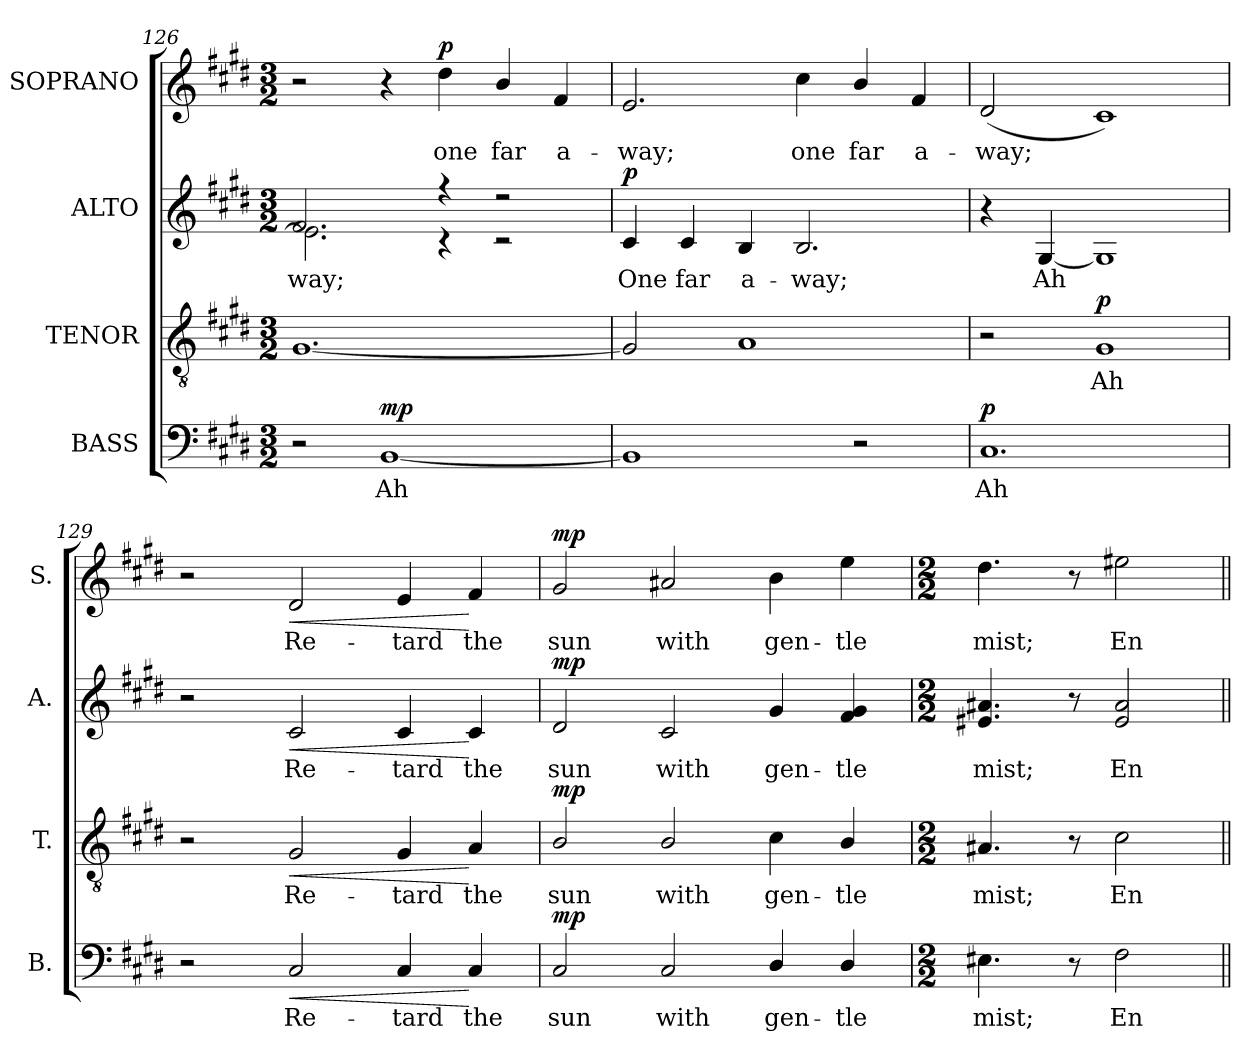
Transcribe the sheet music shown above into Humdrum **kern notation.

**kern	**text	**dynam	**kern	**text	**dynam	**kern	**text	**dynam	**kern	**text	**dynam
*part4	*part4	*part4	*part3	*part3	*part3	*part2	*part2	*part2	*part1	*part1	*part1
*staff4	*staff4	*staff4	*staff3	*staff3	*staff3	*staff2	*staff2	*staff2	*staff1	*staff1	*staff1
*I"BASS	*	*	*I"TENOR	*	*	*I"ALTO	*	*	*I"SOPRANO	*	*
*I'B.	*	*	*I'T.	*	*	*I'A.	*	*	*I'S.	*	*
*clefF4	*	*	*clefGv2	*	*	*clefG2	*	*	*clefG2	*	*
*	*	*	*ITrd7c12	*	*	*	*	*	*	*	*
*k[f#c#g#d#]	*	*	*k[f#c#g#d#]	*	*	*k[f#c#g#d#]	*	*	*k[f#c#g#d#]	*	*
*E:	*	*	*E:	*	*	*E:	*	*	*E:	*	*
*M3/2	*	*	*M3/2	*	*	*M3/2	*	*	*M3/2	*	*
=126	=126	=126	=126	=126	=126	=126	=126	=126	=126	=126	=126
!	!	!	!	!	!	!	!LO:LY:a:color=#000000	!	!	!	!
*	*	*	*	*	*	*^	*	*	*	*	*
2r	.	.	[1.GG#i	.	.	2.f#i/	2.ei\]	-way;	.	2r	.	.
!	!LO:LY:b:color=#000000	!	!	!	!	!	!	!	!	!	!	!
[1BBi	Ah	mp	.	.	.	.	.	.	.	4r	.	.
!	!	!	!	!	!	!	!	!	!	!	!LO:LY:b:color=#000000	!
.	.	.	.	.	.	4r	4r	.	.	4dd#i\	one	p
!	!	!	!	!	!	!	!	!	!	!	!LO:LY:b:color=#000000	!
.	.	.	.	.	.	2r	2r	.	.	4bi/	far	.
!	!	!	!	!	!	!	!	!	!	!	!LO:LY:b:color=#000000	!
.	.	.	.	.	.	.	.	.	.	4f#i/	a-	.
*	*	*	*	*	*	*v	*v	*	*	*	*	*
=127	=127	=127	=127	=127	=127	=127	=127	=127	=127	=127	=127
!	!	!	!	!	!	!	!LO:LY:b:color=#000000	!	!	!	!
!	!	!	!	!	!	!	!	!	!	!LO:LY:b:color=#000000	!
1BBi]	.	.	2GG#i/]	.	.	4c#i/	One	p	2.ei/	-way;	.
!	!	!	!	!	!	!	!LO:LY:b:color=#000000	!	!	!	!
.	.	.	.	.	.	4c#i/	far	.	.	.	.
!	!	!	!	!	!	!	!LO:LY:b:color=#000000	!	!	!	!
.	.	.	1AAi	.	.	4Bi/	a-	.	.	.	.
!	!	!	!	!	!	!	!LO:LY:b:color=#000000	!	!	!	!
!	!	!	!	!	!	!	!	!	!	!LO:LY:b:color=#000000	!
.	.	.	.	.	.	2.Bi/	-way;	.	4cc#i\	one	.
!	!	!	!	!	!	!	!	!	!	!LO:LY:b:color=#000000	!
2r	.	.	.	.	.	.	.	.	4bi/	far	.
!	!	!	!	!	!	!	!	!	!	!LO:LY:b:color=#000000	!
.	.	.	.	.	.	.	.	.	4f#i/	a-	.
=128	=128	=128	=128	=128	=128	=128	=128	=128	=128	=128	=128
!	!LO:LY:b:color=#000000	!	!	!	!	!	!	!	!	!	!
!	!	!	!	!	!	!	!	!	!	!LO:LY:b:color=#000000	!
1.C#i	Ah	p	2r	.	.	4r	.	.	(2d#i/	-way;	.
!	!	!	!	!	!	!	!LO:LY:b:color=#000000	!	!	!	!
.	.	.	.	.	.	[4G#i/	Ah	.	.	.	.
!	!	!	!	!LO:LY:b:color=#000000	!	!	!	!	!	!	!
.	.	.	1GG#i	Ah	p	1G#i]	.	.	1c#i)	.	.
=129	=129	=129	=129	=129	=129	=129	=129	=129	=129	=129	=129
2r	.	.	2r	.	.	2r	.	.	2r	.	.
!	!LO:LY:b:color=#000000	!LO:HP:b	!	!	!	!	!	!	!	!	!
!	!	!	!	!LO:LY:b:color=#000000	!LO:HP:b	!	!	!	!	!	!
!	!	!	!	!	!	!	!LO:LY:b:color=#000000	!LO:HP:b	!	!	!
!	!	!	!	!	!	!	!	!	!	!LO:LY:b:color=#000000	!LO:HP:b
2C#i/	Re-	<	2GG#i/	Re-	<	2c#i/	Re-	<	2d#i/	Re-	<
!	!LO:LY:b:color=#000000	!	!	!	!	!	!	!	!	!	!
!	!	!	!	!LO:LY:b:color=#000000	!	!	!	!	!	!	!
!	!	!	!	!	!	!	!LO:LY:b:color=#000000	!	!	!	!
!	!	!	!	!	!	!	!	!	!	!LO:LY:b:color=#000000	!
4C#i/	-tard	.	4GG#i/	-tard	.	4c#i/	-tard	.	4ei/	-tard	.
!	!LO:LY:b:color=#000000	!	!	!	!	!	!	!	!	!	!
!	!	!	!	!LO:LY:b:color=#000000	!	!	!	!	!	!	!
!	!	!	!	!	!	!	!LO:LY:b:color=#000000	!	!	!	!
!	!	!	!	!	!	!	!	!	!	!LO:LY:b:color=#000000	!
4C#i/	the	[	4AAi/	the	[	4c#i/	the	[	4f#i/	the	[
!!LO:LB:g=z
=130	=130	=130	=130	=130	=130	=130	=130	=130	=130	=130	=130
!	!LO:LY:b:color=#000000	!	!	!	!	!	!	!	!	!	!
!	!	!	!	!LO:LY:b:color=#000000	!	!	!	!	!	!	!
!	!	!	!	!	!	!	!LO:LY:b:color=#000000	!	!	!	!
!	!	!	!	!	!	!	!	!	!	!LO:LY:b:color=#000000	!
2C#i/	sun	mp	2BBi/	sun	mp	2d#i/	sun	mp	2g#i/	sun	mp
!	!LO:LY:b:color=#000000	!	!	!	!	!	!	!	!	!	!
!	!	!	!	!LO:LY:b:color=#000000	!	!	!	!	!	!	!
!	!	!	!	!	!	!	!LO:LY:b:color=#000000	!	!	!	!
!	!	!	!	!	!	!	!	!	!	!LO:LY:b:color=#000000	!
2C#i/	with	.	2BBi/	with	.	2c#i/	with	.	2a#Xi/	with	.
!	!LO:LY:b:color=#000000	!	!	!	!	!	!	!	!	!	!
!	!	!	!	!LO:LY:b:color=#000000	!	!	!	!	!	!	!
!	!	!	!	!	!	!	!LO:LY:b:color=#000000	!	!	!	!
!	!	!	!	!	!	!	!	!	!	!LO:LY:b:color=#000000	!
4D#i/	gen-	.	4C#i\	gen-	.	4g#i/	gen-	.	4bi\	gen-	.
!	!LO:LY:b:color=#000000	!	!	!	!	!	!	!	!	!	!
!	!	!	!	!LO:LY:b:color=#000000	!	!	!	!	!	!	!
!	!	!	!	!	!	!	!LO:LY:b:color=#000000	!	!	!	!
!	!	!	!	!	!	!	!	!	!	!LO:LY:b:color=#000000	!
4D#i/	-tle	.	4BBi/	-tle	.	4f#i/ 4g#i	-tle	.	4eei\	-tle	.
=131	=131	=131	=131	=131	=131	=131	=131	=131	=131	=131	=131
*M2/2	*	*	*M2/2	*	*	*M2/2	*	*	*M2/2	*	*
!	!LO:LY:b:color=#000000	!	!	!	!	!	!	!	!	!	!
!	!	!	!	!LO:LY:b:color=#000000	!	!	!	!	!	!	!
!	!	!	!	!	!	!	!LO:LY:b:color=#000000	!	!	!	!
!	!	!	!	!	!	!	!	!	!	!LO:LY:b:color=#000000	!
4.E#Xi\	mist;	.	4.AA#Xi/	mist;	.	4.e#Xi/ 4.a#Xi	mist;	.	4.dd#i\	mist;	.
8r	.	.	8r	.	.	8r	.	.	8r	.	.
!	!LO:LY:b:color=#000000	!	!	!	!	!	!	!	!	!	!
!	!	!	!	!LO:LY:b:color=#000000	!	!	!	!	!	!	!
!	!	!	!	!	!	!	!LO:LY:b:color=#000000	!	!	!	!
!	!	!	!	!	!	!	!	!	!	!LO:LY:b:color=#000000	!
2F#i\	En-	.	2C#i\	En-	.	2e#i/ 2a#i	En-	.	2ee#Xi\	En-	.
=||	=||	=||	=||	=||	=||	=||	=||	=||	=||	=||	=||
*-	*-	*-	*-	*-	*-	*-	*-	*-	*-	*-	*-
